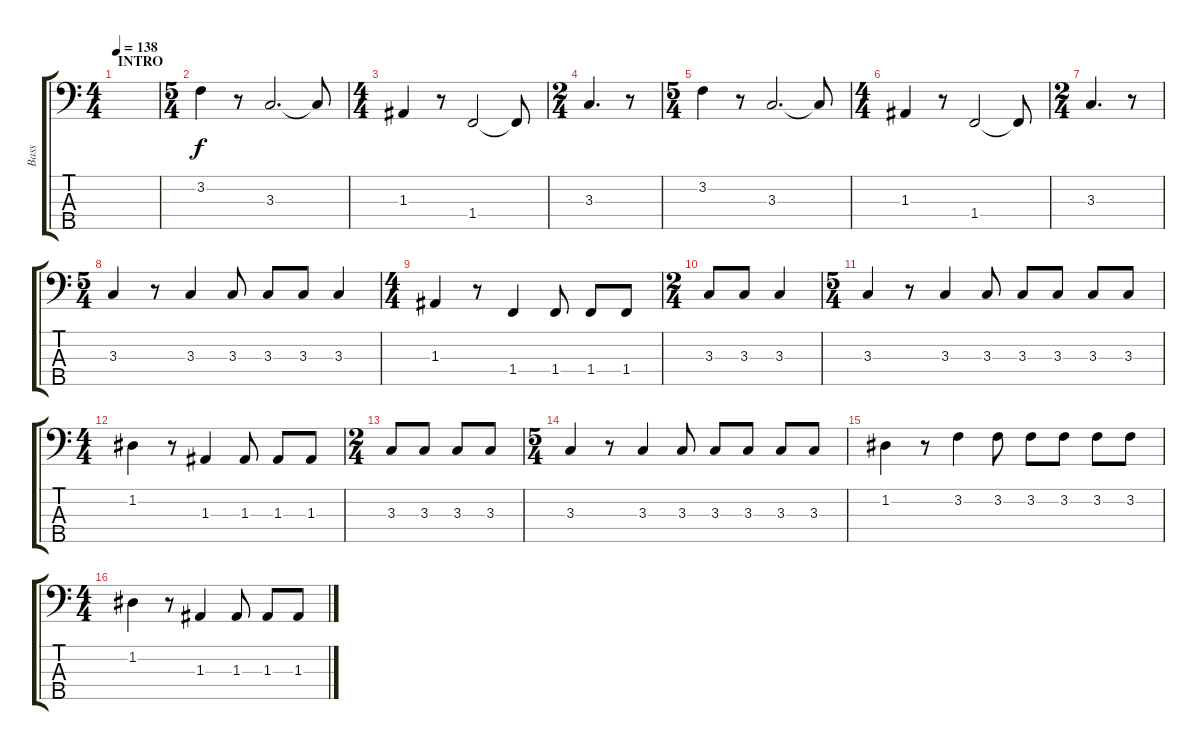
\track ("Bass" "Bass") {instrument electricbasspick}
\staff {score tabs}
\tuning (G2 D2 A1 E1 B0) {hide}
\ts (4 4)
\section ("" "INTRO")
\tempo 138
\clef f4
\ks c
|
\ts (5 4)
3.2.4 r.8 3.3.2{d} 3.3{t}.8 |
\ts (4 4)
1.3.4 r.8 1.4.2 1.4{t}.8 |
\ts (2 4)
3.3.4{d} r.8 |
\ts (5 4)
3.2.4 r.8 3.3.2{d} 3.3{t}.8 |
\ts (4 4)
1.3.4 r.8 1.4.2 1.4{t}.8 |
\ts (2 4)
3.3.4{d} r.8 |
\ts (5 4)
3.3.4 r.8 3.3.4 3.3.8 3.3.8 3.3.8 3.3.4 |
\ts (4 4)
1.3.4 r.8 1.4.4 1.4.8 1.4.8 1.4.8 |
\ts (2 4)
3.3.8 3.3.8 3.3.4 |
\ts (5 4)
3.3.4 r.8 3.3.4 3.3.8 3.3.8 3.3.8 3.3.8 3.3.8 |
\ts (4 4)
1.2.4 r.8 1.3.4 1.3.8 1.3.8 1.3.8 |
\ts (2 4)
3.3.8 3.3.8 3.3.8 3.3.8 |
\ts (5 4)
3.3.4 r.8 3.3.4 3.3.8 3.3.8 3.3.8 3.3.8 3.3.8 |
1.2.4 r.8 3.2.4 3.2.8 3.2.8 3.2.8 3.2.8 3.2.8 |
\ts (4 4)
1.2.4 r.8 1.3.4 1.3.8 1.3.8 1.3.8
